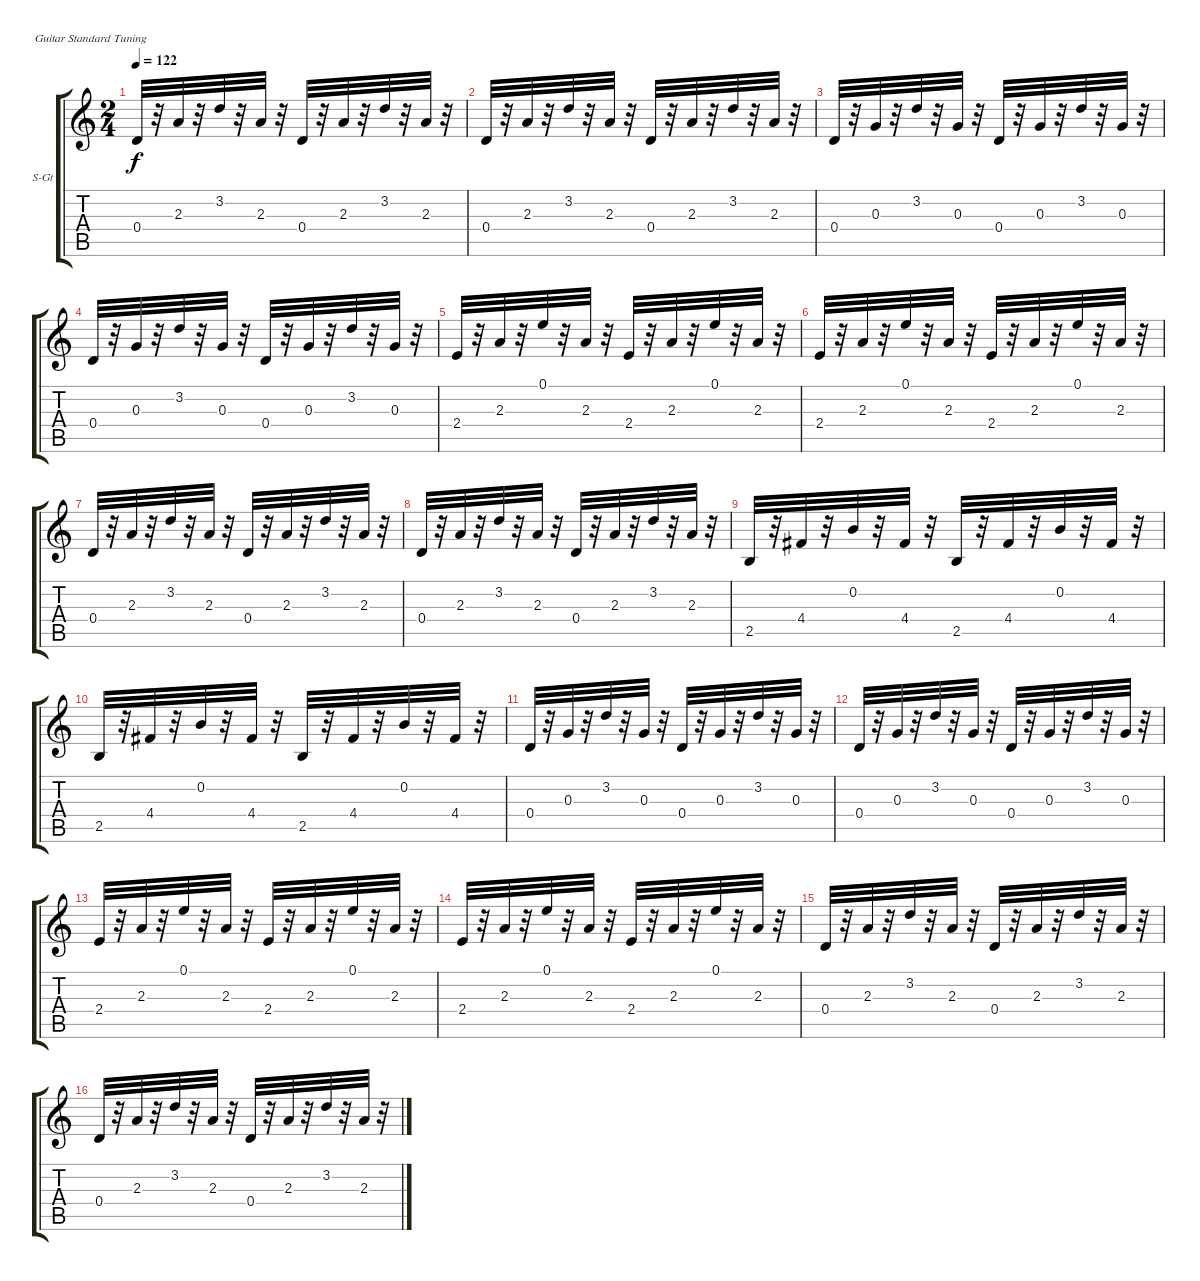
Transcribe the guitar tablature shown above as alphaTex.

\bracketExtendMode groupsimilarinstruments
\firstSystemTrackNameOrientation horizontal
\otherSystemsTrackNameOrientation horizontal
\track ("Синтезатор" "S-Gt") {instrument lead8bassandlead}
\staff {score tabs}
\tuning (E4 B3 G3 D3 A2 E2)
\displaytranspose 12
\ts (2 4)
\tempo 122
\clef g2
\ks c
0.4.32{dy f} r.32 2.3.32 r.32 3.2.32 r.32 2.3.32 r.32 0.4.32 r.32 2.3.32 r.32 3.2.32 r.32 2.3.32 r.32 |
0.4.32 r.32 2.3.32 r.32 3.2.32 r.32 2.3.32 r.32 0.4.32 r.32 2.3.32 r.32 3.2.32 r.32 2.3.32 r.32 |
0.4.32 r.32 0.3.32 r.32 3.2.32 r.32 0.3.32 r.32 0.4.32 r.32 0.3.32 r.32 3.2.32 r.32 0.3.32 r.32 |
0.4.32 r.32 0.3.32 r.32 3.2.32 r.32 0.3.32 r.32 0.4.32 r.32 0.3.32 r.32 3.2.32 r.32 0.3.32 r.32 |
2.4.32 r.32 2.3.32 r.32 0.1.32 r.32 2.3.32 r.32 2.4.32 r.32 2.3.32 r.32 0.1.32 r.32 2.3.32 r.32 |
2.4.32 r.32 2.3.32 r.32 0.1.32 r.32 2.3.32 r.32 2.4.32 r.32 2.3.32 r.32 0.1.32 r.32 2.3.32 r.32 |
0.4.32 r.32 2.3.32 r.32 3.2.32 r.32 2.3.32 r.32 0.4.32 r.32 2.3.32 r.32 3.2.32 r.32 2.3.32 r.32 |
0.4.32 r.32 2.3.32 r.32 3.2.32 r.32 2.3.32 r.32 0.4.32 r.32 2.3.32 r.32 3.2.32 r.32 2.3.32 r.32 |
2.5.32 r.32 4.4.32 r.32 0.2.32 r.32 4.4.32 r.32 2.5.32 r.32 4.4.32 r.32 0.2.32 r.32 4.4.32 r.32 |
2.5.32 r.32 4.4.32 r.32 0.2.32 r.32 4.4.32 r.32 2.5.32 r.32 4.4.32 r.32 0.2.32 r.32 4.4.32 r.32 |
0.4.32 r.32 0.3.32 r.32 3.2.32 r.32 0.3.32 r.32 0.4.32 r.32 0.3.32 r.32 3.2.32 r.32 0.3.32 r.32 |
0.4.32 r.32 0.3.32 r.32 3.2.32 r.32 0.3.32 r.32 0.4.32 r.32 0.3.32 r.32 3.2.32 r.32 0.3.32 r.32 |
2.4.32 r.32 2.3.32 r.32 0.1.32 r.32 2.3.32 r.32 2.4.32 r.32 2.3.32 r.32 0.1.32 r.32 2.3.32 r.32 |
2.4.32 r.32 2.3.32 r.32 0.1.32 r.32 2.3.32 r.32 2.4.32 r.32 2.3.32 r.32 0.1.32 r.32 2.3.32 r.32 |
0.4.32 r.32 2.3.32 r.32 3.2.32 r.32 2.3.32 r.32 0.4.32 r.32 2.3.32 r.32 3.2.32 r.32 2.3.32 r.32 |
0.4.32 r.32 2.3.32 r.32 3.2.32 r.32 2.3.32 r.32 0.4.32 r.32 2.3.32 r.32 3.2.32 r.32 2.3.32 r.32
